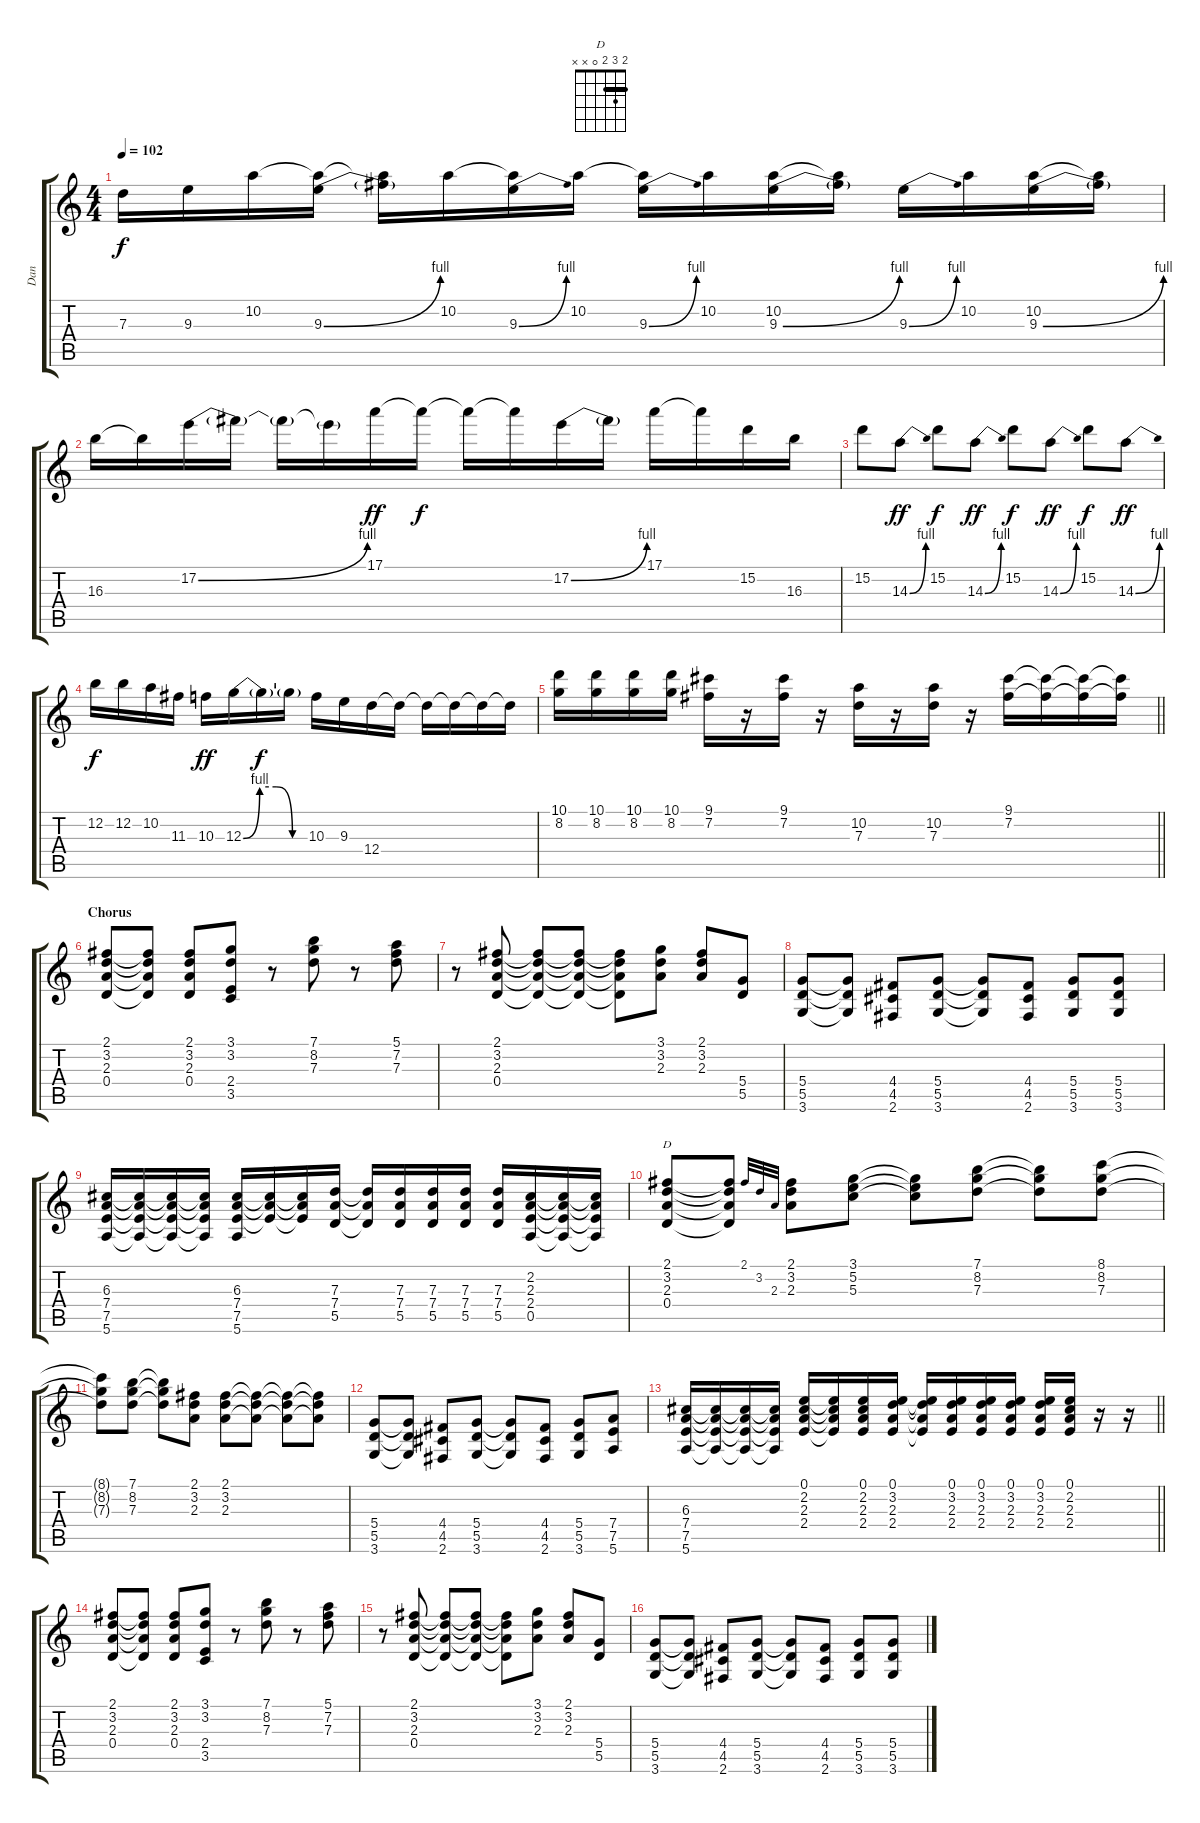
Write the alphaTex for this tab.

\track ("Dan" "Dan") {instrument overdrivenguitar}
\staff {score tabs}
\tuning (E4 B3 G3 D3 A2 E2) {hide}
\chord ("D" 2 3 2 0 x x) {barre 2}
\ts (4 4)
\tempo 102
\clef g2
\ks c
7.3.16{dy f} 9.3.16 10.2.16 (10.2{t} 9.3{be (bend 0 0 60 4)}).16 (10.2{t} 9.3{t}).16 10.2.16 (10.2{t} 9.3{be (bend 0 0 60 4)}).16 10.2.16 (10.2{t} 9.3{be (bend 0 0 60 4)}).16 10.2.16 (10.2 9.3{be (bend 0 0 60 4)}).16 (10.2{t} 9.3{t}).16 9.3{be (bend 0 0 60 4)}.16 10.2.16 (10.2 9.3{be (bend 0 0 60 4)}).16 (10.2{t} 9.3{t}).16 |
16.3.16 16.3{t}.16 17.2{be (bend 0 0 60 4)}.16 17.2{t}.16 17.2{t}.16 17.2{t}.16 17.1.16{dy ff} 17.1{t}.16{dy f} 17.1{t}.16 17.1{t}.16 17.2{be (bend 0 0 60 4)}.16 17.2{t}.16 17.1.16 17.1{t}.16 15.2.16 16.3.16 |
15.2.8 14.3{be (bend 0 0 60 4)}.8{dy ff} 15.2.8{dy f} 14.3{be (bend 0 0 60 4)}.8{dy ff} 15.2.8{dy f} 14.3{be (bend 0 0 60 4)}.8{dy ff} 15.2.8{dy f} 14.3{be (bend 0 0 60 4)}.8{dy ff} |
12.2.16{dy f} 12.2.16 10.2.16 11.3.16 10.3.16{dy ff} 12.3{be (custom 0 0 15 4 30 4 45 0 60 0)}.16 12.3{t}.16{dy f} 12.3{t}.16 10.3.16 9.3.16 12.4.16 12.4{t}.16 12.4{t}.16 12.4{t}.16 12.4{t}.16 12.4{t}.16 |
\barLineRight lightlight
(10.1 8.2).16 (10.1 8.2).16 (10.1 8.2).16 (10.1 8.2).16 (9.1 7.2).16 r.16 (9.1 7.2).16 r.16 (10.2 7.3).16 r.16 (10.2 7.3).16 r.16 (9.1 7.2).16 (9.1{t} 7.2{t}).16 (9.1{t} 7.2{t}).16 (9.1{t} 7.2{t}).16 |
\section ("" "Chorus")
(2.1 3.2 2.3 0.4).8 (2.1{t} 3.2{t} 2.3{t} 0.4{t}).8 (2.1 3.2 2.3 0.4).8 (3.1 3.2 2.4 3.5).8 r.8 (7.1 8.2 7.3).8 r.8 (5.1 7.2 7.3).8 |
r.8 (2.1 3.2 2.3 0.4).8 (2.1{t} 3.2{t} 2.3{t} 0.4{t}).8 (2.1{t} 3.2{t} 2.3{t} 0.4{t}).8 (2.1{t} 3.2{t} 2.3{t} 0.4{t}).8 (3.1 3.2 2.3).8 (2.1 3.2 2.3).8 (5.4 5.5).8 |
(5.4 5.5 3.6).8 (5.4{t} 5.5{t} 3.6{t}).8 (4.4 4.5 2.6).8 (5.4 5.5 3.6).8 (5.4{t} 5.5{t} 3.6{t}).8 (4.4 4.5 2.6).8 (5.4 5.5 3.6).8 (5.4 5.5 3.6).8 |
(6.3 7.4 7.5 5.6).16 (6.3{t} 7.4{t} 7.5{t} 5.6{t}).16 (6.3{t} 7.4{t} 7.5{t} 5.6{t}).16 (6.3{t} 7.4{t} 7.5{t} 5.6{t}).16 (6.3 7.4 7.5 5.6).16 (6.3{t} 7.4{t} 7.5{t}).16 (6.3{t} 7.4{t} 7.5{t}).16 (7.3 7.4 5.5).16 (7.3{t} 7.4{t} 5.5{t}).16 (7.3 7.4 5.5).16 (7.3 7.4 5.5).16 (7.3 7.4 5.5).16 (7.3 7.4 5.5).16 (2.2 2.3 2.4 0.5).16 (2.2{t} 2.3{t} 2.4{t} 0.5{t}).16 (2.2{t} 2.3{t} 2.4{t} 0.5{t}).16 |
(2.1 3.2 2.3 0.4).8{ch "D"} (2.1{t} 3.2{t} 2.3{t} 0.4{t}).8 2.1.32{gr onbeat} 3.2.32{gr onbeat} 2.3.32{gr onbeat} (2.1 3.2 2.3).8 (3.1 5.2 5.3).8 (3.1{t} 5.2{t} 5.3{t}).8 (7.1 8.2 7.3).8 (7.1{t} 8.2{t} 7.3{t}).8 (8.1 8.2 7.3).8 |
(8.1{t} 8.2{t} 7.3{t}).8 (7.1 8.2 7.3).8 (7.1{t} 8.2{t} 7.3{t}).8 (2.1 3.2 2.3).8 (2.1 3.2 2.3).8 (2.1{t} 3.2{t} 2.3{t}).8 (2.1{t} 3.2{t} 2.3{t}).8 (2.1{t} 3.2{t} 2.3{t}).8 |
(5.4 5.5 3.6).8 (5.4{t} 5.5{t} 3.6{t}).8 (4.4 4.5 2.6).8 (5.4 5.5 3.6).8 (5.4{t} 5.5{t} 3.6{t}).8 (4.4 4.5 2.6).8 (5.4 5.5 3.6).8 (7.4 7.5 5.6).8 |
\barLineRight lightlight
(6.3 7.4 7.5 5.6).16 (6.3{t} 7.4{t} 7.5{t} 5.6{t}).16 (6.3{t} 7.4{t} 7.5{t} 5.6{t}).16 (6.3{t} 7.4{t} 7.5{t} 5.6{t}).16 (0.1 2.2 2.3 2.4).16 (0.1{t} 2.2{t} 2.3{t} 2.4{t}).16 (0.1 2.2 2.3 2.4).16 (0.1 3.2 2.3 2.4).16 (0.1{t} 3.2{t} 2.3{t} 2.4{t}).16 (0.1 3.2 2.3 2.4).16 (0.1 3.2 2.3 2.4).16 (0.1 3.2 2.3 2.4).16 (0.1 3.2 2.3 2.4).16 (0.1 2.2 2.3 2.4).16 r.16 r.16 |
(2.1 3.2 2.3 0.4).8 (2.1{t} 3.2{t} 2.3{t} 0.4{t}).8 (2.1 3.2 2.3 0.4).8 (3.1 3.2 2.4 3.5).8 r.8 (7.1 8.2 7.3).8 r.8 (5.1 7.2 7.3).8 |
r.8 (2.1 3.2 2.3 0.4).8 (2.1{t} 3.2{t} 2.3{t} 0.4{t}).8 (2.1{t} 3.2{t} 2.3{t} 0.4{t}).8 (2.1{t} 3.2{t} 2.3{t} 0.4{t}).8 (3.1 3.2 2.3).8 (2.1 3.2 2.3).8 (5.4 5.5).8 |
(5.4 5.5 3.6).8 (5.4{t} 5.5{t} 3.6{t}).8 (4.4 4.5 2.6).8 (5.4 5.5 3.6).8 (5.4{t} 5.5{t} 3.6{t}).8 (4.4 4.5 2.6).8 (5.4 5.5 3.6).8 (5.4 5.5 3.6).8
